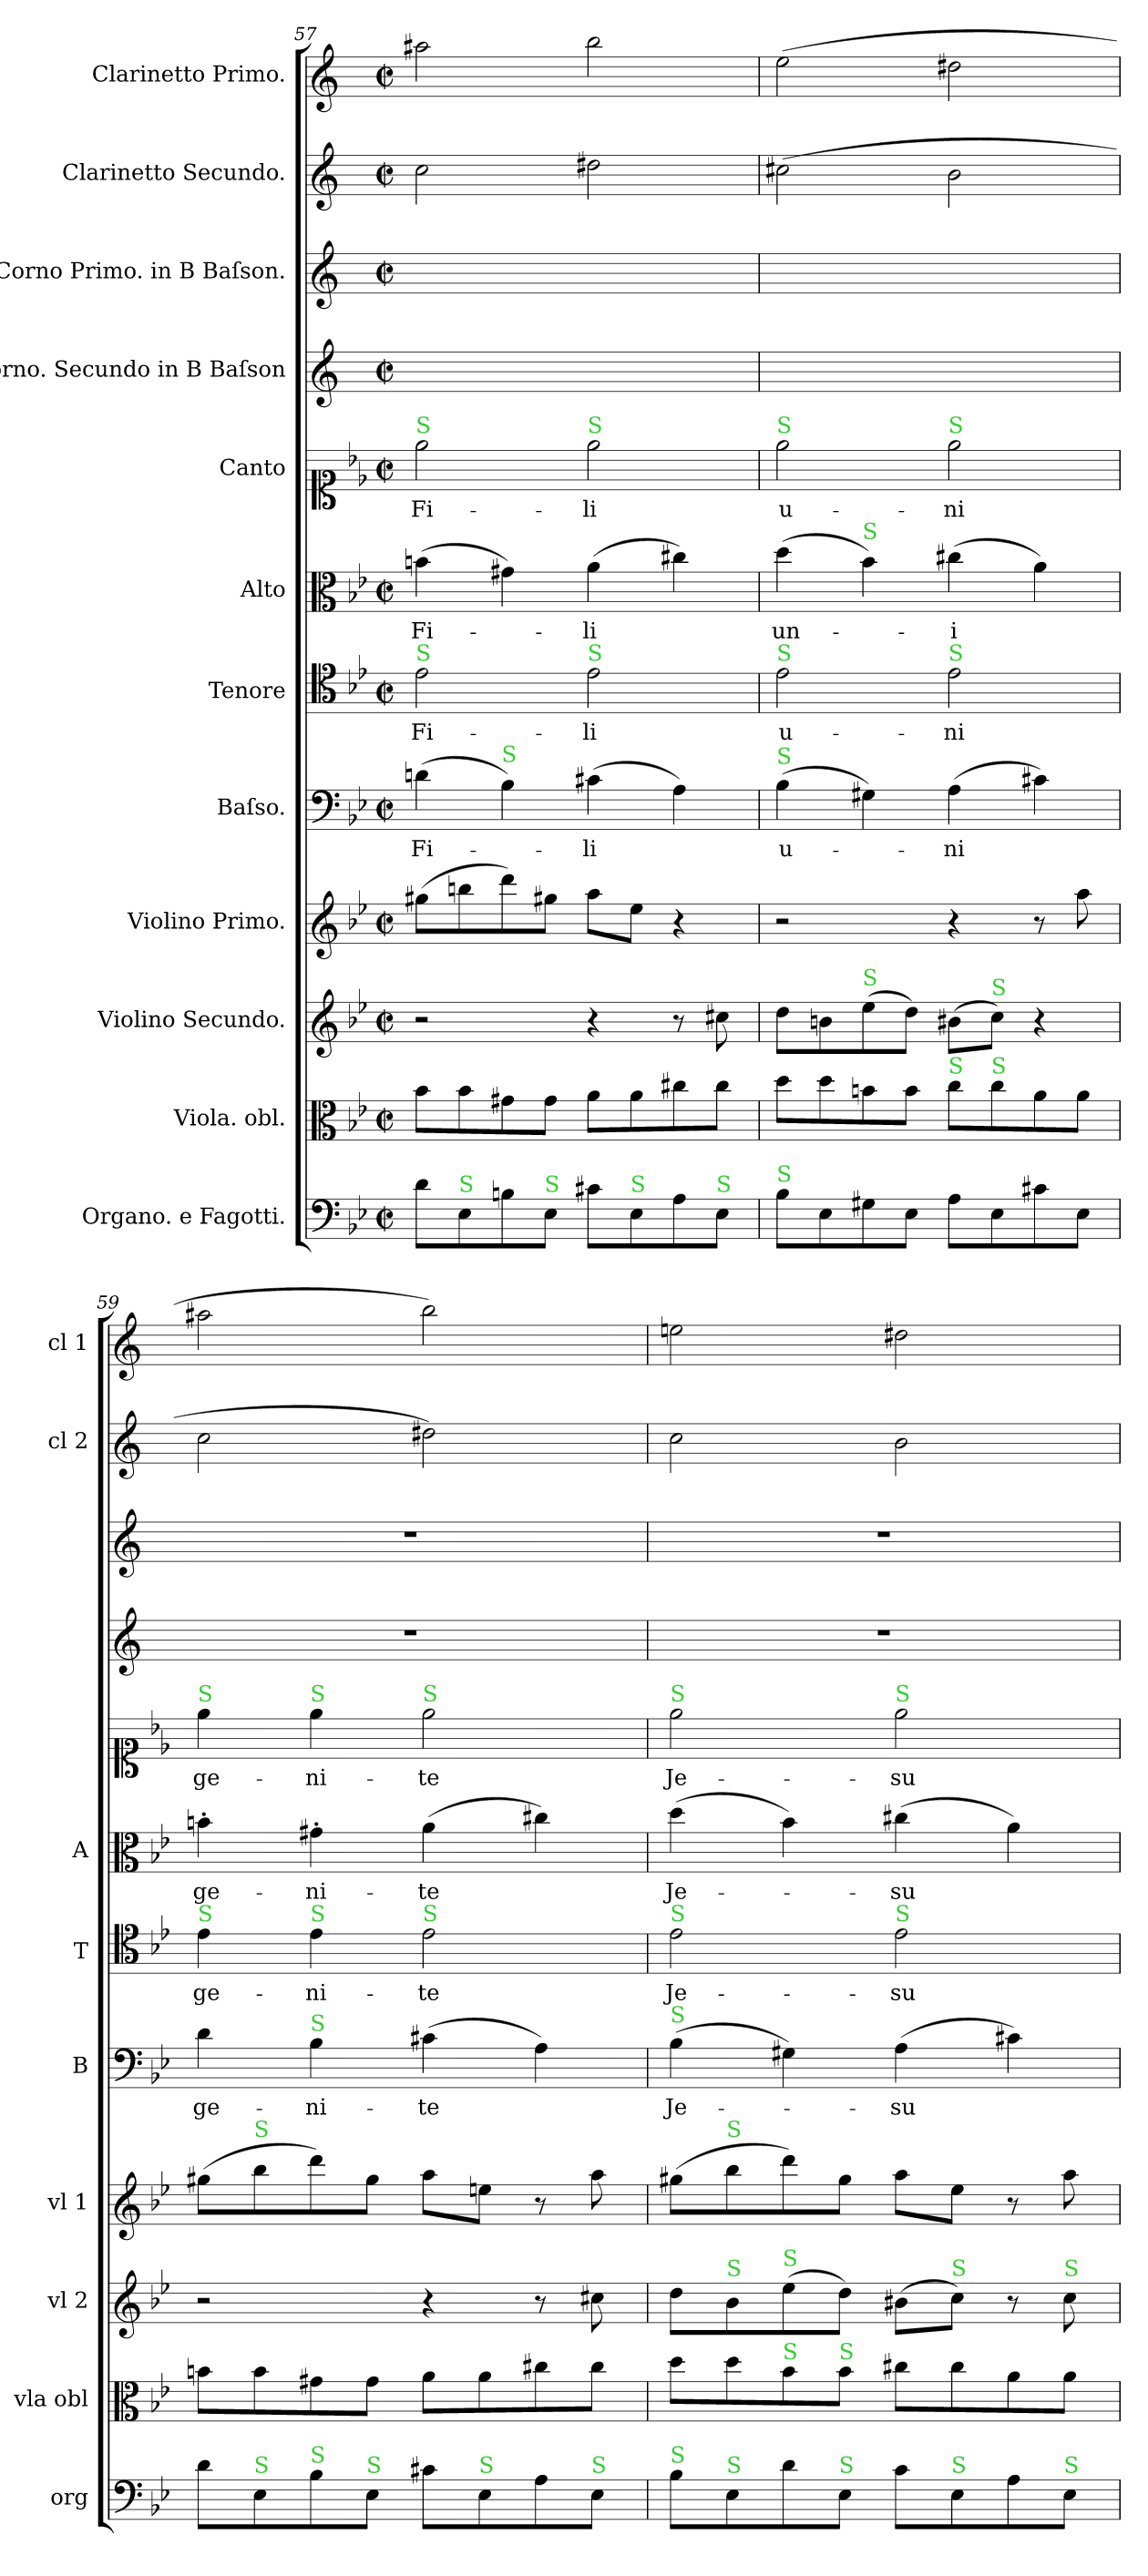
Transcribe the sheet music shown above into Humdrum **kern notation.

**kern	**kern	**kern	**kern	**kern	**text	**kern	**text	**kern	**text	**kern	**text	**kern	**kern	**kern	**kern
*part12	*part11	*part10	*part9	*part8	*part8	*part7	*part7	*part6	*part6	*part5	*part5	*part4	*part3	*part2	*part1
*staff12	*staff11	*staff10	*staff9	*staff8	*staff8	*staff7	*staff7	*staff6	*staff6	*staff5	*staff5	*staff4	*staff3	*staff2	*staff1
*I"Organo. e Fagotti.	*I"Viola. obl.	*I"Violino Secundo.	*I"Violino Primo.	*I"Baſso.	*	*I"Tenore	*	*I"Alto	*	*I"Canto	*	*I"Corno. Secundo in B Baſson	*I"Corno Primo. in B Baſson.	*I"Clarinetto Secundo.	*I"Clarinetto Primo.
*I'org	*I'vla obl	*I'vl 2	*I'vl 1	*I'B	*	*I'T	*	*I'A	*	*	*	*	*	*I'cl 2	*I'cl 1
*clefF4	*clefC3	*clefG2	*clefG2	*clefF4	*	*clefC4	*	*clefC3	*	*clefC1	*	*clefG2	*clefG2	*clefG2	*clefG2
*	*	*	*	*	*	*	*	*	*	*	*	*ITrd1c2	*ITrd1c2	*ITrd1c2	*ITrd1c2
*k[b-e-]	*k[b-e-]	*k[b-e-]	*k[b-e-]	*k[b-e-]	*	*k[b-e-]	*	*k[b-e-]	*	*k[b-e-]	*	*k[b-e-]	*k[b-e-]	*k[b-e-]	*k[b-e-]
*	*B-:	*B-:	*B-:	*B-:	*	*B-:	*	*B-:	*	*B-:	*	*B-:	*B-:	*B-:	*B-:
*M2/2	*M2/2	*M2/2	*M2/2	*M2/2	*	*M2/2	*	*M2/2	*	*M2/2	*	*M2/2	*M2/2	*M2/2	*M2/2
*met(c|)	*met(c|)	*met(c|)	*met(c|)	*met(c|)	*	*met(c|)	*	*met(c|)	*	*met(c|)	*	*met(c|)	*met(c|)	*met(c|)	*met(c|)
=57	=57	=57	=57	=57	=57	=57	=57	=57	=57	=57	=57	=57	=57	=57	=57
!	!	!	!	!	!	!	!	!	!	!LO:TX:a:color=limegreen:t=S	!	!	!	!	!
!	!	!	!	!	!	!LO:TX:a:color=limegreen:t=S	!	!	!	!	!	!	!	!	!
8d\L	8b-\L	2r	(8gg#X\L	(4dn\	Fi-	2e-\	Fi-	(4bn\	Fi-	2ee-\	Fi-	1ryy	1ryy	2b-\	2gg#X\
!LO:TX:a:color=limegreen:t=S	!	!	!	!	!	!	!	!	!	!	!	!	!	!	!
8E-\	8b-\	.	8bbn\	.	.	.	.	.	.	.	.	.	.	.	.
!	!	!	!	!LO:TX:a:color=limegreen:t=S	!	!	!	!	!	!	!	!	!	!	!
8Bn\	8g#X\	.	8ddd\)	4B-\)	.	.	.	4g#X\)	.	.	.	.	.	.	.
!LO:TX:a:color=limegreen:t=S	!	!	!	!	!	!	!	!	!	!	!	!	!	!	!
8E-\J	8g#\J	.	8gg#X\J	.	.	.	.	.	.	.	.	.	.	.	.
!	!	!	!	!	!	!	!	!	!	!LO:TX:a:color=limegreen:t=S	!	!	!	!	!
!	!	!	!	!	!	!LO:TX:a:color=limegreen:t=S	!	!	!	!	!	!	!	!	!
8c#X\L	8a\L	4r	8aa\L	(4c#X\	-li	2e-\	-li	(4a\	-li	2ee-\	-li	.	.	2cc#X\	2aa\
!LO:TX:a:color=limegreen:t=S	!	!	!	!	!	!	!	!	!	!	!	!	!	!	!
8E-\	8a\	.	8ee-\J	.	.	.	.	.	.	.	.	.	.	.	.
8A\	8cc#X\	8r	4r	4A\)	.	.	.	4cc#X\)	.	.	.	.	.	.	.
!LO:TX:a:color=limegreen:t=S	!	!	!	!	!	!	!	!	!	!	!	!	!	!	!
8E-\J	8cc#\J	8cc#X\	.	.	.	.	.	.	.	.	.	.	.	.	.
=58	=58	=58	=58	=58	=58	=58	=58	=58	=58	=58	=58	=58	=58	=58	=58
!	!	!	!	!	!	!	!	!	!	!LO:TX:a:color=limegreen:t=S	!	!	!	!	!
!	!	!	!	!	!	!LO:TX:a:color=limegreen:t=S	!	!	!	!	!	!	!	!	!
!	!	!	!	!LO:TX:a:color=limegreen:t=S	!	!	!	!	!	!	!	!	!	!	!
!LO:TX:a:color=limegreen:t=S	!	!	!	!	!	!	!	!	!	!	!	!	!	!	!
8B-\L	8dd\L	8dd\L	2r	(4B-\	u-	2e-\	u-	(4dd\	un-	2ee-\	u-	1ryy	1ryy	(2bn\	(2dd\
8E-\	8dd\	8bn\	.	.	.	.	.	.	.	.	.	.	.	.	.
!	!	!	!	!	!	!	!	!LO:TX:a:color=limegreen:t=S	!	!	!	!	!	!	!
!	!	!LO:TX:a:color=limegreen:t=S	!	!	!	!	!	!	!	!	!	!	!	!	!
8G#X\	8bn\	(8ee-\	.	4G#X\)	.	.	.	4b-\)	.	.	.	.	.	.	.
8E-\J	8b\J	8dd\J)	.	.	.	.	.	.	.	.	.	.	.	.	.
!	!	!	!	!	!	!	!	!	!	!LO:TX:a:color=limegreen:t=S	!	!	!	!	!
!	!	!	!	!	!	!LO:TX:a:color=limegreen:t=S	!	!	!	!	!	!	!	!	!
!	!LO:TX:a:color=limegreen:t=S	!	!	!	!	!	!	!	!	!	!	!	!	!	!
8A\L	8cc\L	(8b#X\L	4r	(4A\	-ni	2e-\	-ni	(4cc#X\	-i	2ee-\	-ni	.	.	2a\	2cc#X\
!	!	!LO:TX:a:color=limegreen:t=S	!	!	!	!	!	!	!	!	!	!	!	!	!
!	!LO:TX:a:color=limegreen:t=S	!	!	!	!	!	!	!	!	!	!	!	!	!	!
8E-\	8cc\	8cc\J)	.	.	.	.	.	.	.	.	.	.	.	.	.
8c#X\	8a\	4r	8r	4c#X\)	.	.	.	4a\)	.	.	.	.	.	.	.
8E-\J	8a\J	.	8aa\	.	.	.	.	.	.	.	.	.	.	.	.
=59	=59	=59	=59	=59	=59	=59	=59	=59	=59	=59	=59	=59	=59	=59	=59
!	!	!	!	!	!	!	!	!	!	!LO:TX:a:color=limegreen:t=S	!	!	!	!	!
!	!	!	!	!	!	!LO:TX:a:color=limegreen:t=S	!	!	!	!	!	!	!	!	!
8d\L	8bn\L	2r	(8gg#X\L	4d\	ge-	4e-\	ge-	4bn'\	ge-	4ee-\	ge-	1r	1r	2b-\	2gg#X\
!	!	!	!LO:TX:a:color=limegreen:t=S	!	!	!	!	!	!	!	!	!	!	!	!
!LO:TX:a:color=limegreen:t=S	!	!	!	!	!	!	!	!	!	!	!	!	!	!	!
8E-\	8b\	.	8bb-\	.	.	.	.	.	.	.	.	.	.	.	.
!	!	!	!	!	!	!	!	!	!	!LO:TX:a:color=limegreen:t=S	!	!	!	!	!
!	!	!	!	!	!	!LO:TX:a:color=limegreen:t=S	!	!	!	!	!	!	!	!	!
!	!	!	!	!LO:TX:a:color=limegreen:t=S	!	!	!	!	!	!	!	!	!	!	!
!LO:TX:a:color=limegreen:t=S	!	!	!	!	!	!	!	!	!	!	!	!	!	!	!
8B-\	8g#X\	.	8ddd\)	4B-\	-ni-	4e-\	-ni-	4g#X'\	-ni-	4ee-\	-ni-	.	.	.	.
!LO:TX:a:color=limegreen:t=S	!	!	!	!	!	!	!	!	!	!	!	!	!	!	!
8E-\J	8g#\J	.	8gg#\J	.	.	.	.	.	.	.	.	.	.	.	.
!	!	!	!	!	!	!	!	!	!	!LO:TX:a:color=limegreen:t=S	!	!	!	!	!
!	!	!	!	!	!	!LO:TX:a:color=limegreen:t=S	!	!	!	!	!	!	!	!	!
8c#X\L	8a\L	4r	8aa\L	(4c#X\	-te	2e-\	-te	(4a\	-te	2ee-\	-te	.	.	2cc#X\)	2aa\)
!LO:TX:a:color=limegreen:t=S	!	!	!	!	!	!	!	!	!	!	!	!	!	!	!
8E-\	8a\	.	8een\J	.	.	.	.	.	.	.	.	.	.	.	.
8A\	8cc#X\	8r	8r	4A\)	.	.	.	4cc#X\)	.	.	.	.	.	.	.
!LO:TX:a:color=limegreen:t=S	!	!	!	!	!	!	!	!	!	!	!	!	!	!	!
8E-\J	8cc#\J	8cc#X\	8aa\	.	.	.	.	.	.	.	.	.	.	.	.
=60	=60	=60	=60	=60	=60	=60	=60	=60	=60	=60	=60	=60	=60	=60	=60
!	!	!	!	!	!	!	!	!	!	!LO:TX:a:color=limegreen:t=S	!	!	!	!	!
!	!	!	!	!	!	!LO:TX:a:color=limegreen:t=S	!	!	!	!	!	!	!	!	!
!	!	!	!	!LO:TX:a:color=limegreen:t=S	!	!	!	!	!	!	!	!	!	!	!
!LO:TX:a:color=limegreen:t=S	!	!	!	!	!	!	!	!	!	!	!	!	!	!	!
8B-\L	8dd\L	8dd\L	(8gg#X\L	(4B-\	Je-	2e-\	Je-	(4dd\	Je-	2ee-\	Je-	1r	1r	2b-\	2ddn\
!	!	!	!LO:TX:a:color=limegreen:t=S	!	!	!	!	!	!	!	!	!	!	!	!
!	!	!LO:TX:a:color=limegreen:t=S	!	!	!	!	!	!	!	!	!	!	!	!	!
!LO:TX:a:color=limegreen:t=S	!	!	!	!	!	!	!	!	!	!	!	!	!	!	!
8E-\	8dd\	8b-\	8bb-\	.	.	.	.	.	.	.	.	.	.	.	.
!	!	!LO:TX:a:color=limegreen:t=S	!	!	!	!	!	!	!	!	!	!	!	!	!
!	!LO:TX:a:color=limegreen:t=S	!	!	!	!	!	!	!	!	!	!	!	!	!	!
8d\	8b-\	(8ee-\	8ddd\)	4G#X\)	.	.	.	4b-\)	.	.	.	.	.	.	.
!	!LO:TX:a:color=limegreen:t=S	!	!	!	!	!	!	!	!	!	!	!	!	!	!
!LO:TX:a:color=limegreen:t=S	!	!	!	!	!	!	!	!	!	!	!	!	!	!	!
8E-\J	8b-\J	8dd\J)	8gg#\J	.	.	.	.	.	.	.	.	.	.	.	.
!	!	!	!	!	!	!	!	!	!	!LO:TX:a:color=limegreen:t=S	!	!	!	!	!
!	!	!	!	!	!	!LO:TX:a:color=limegreen:t=S	!	!	!	!	!	!	!	!	!
8c\L	8cc#X\L	(8b#X\L	8aa\L	(4A\	-su	2e-\	-su	(4cc#X\	-su	2ee-\	-su	.	.	2a\	2cc#X\
!	!	!LO:TX:a:color=limegreen:t=S	!	!	!	!	!	!	!	!	!	!	!	!	!
!LO:TX:a:color=limegreen:t=S	!	!	!	!	!	!	!	!	!	!	!	!	!	!	!
8E-\	8cc#\	8cc\J)	8ee-\J	.	.	.	.	.	.	.	.	.	.	.	.
8A\	8a\	8r	8r	4c#X\)	.	.	.	4a\)	.	.	.	.	.	.	.
!	!	!LO:TX:a:color=limegreen:t=S	!	!	!	!	!	!	!	!	!	!	!	!	!
!LO:TX:a:color=limegreen:t=S	!	!	!	!	!	!	!	!	!	!	!	!	!	!	!
8E-\J	8a\J	8cc\	8aa\	.	.	.	.	.	.	.	.	.	.	.	.
=	=	=	=	=	=	=	=	=	=	=	=	=	=	=	=
*-	*-	*-	*-	*-	*-	*-	*-	*-	*-	*-	*-	*-	*-	*-	*-
